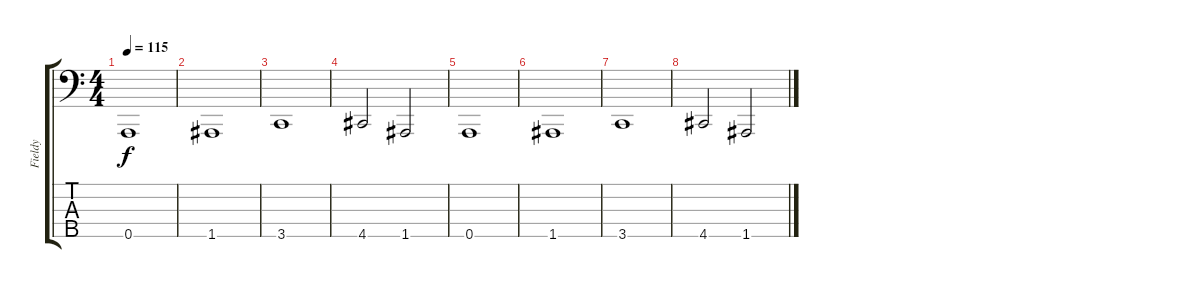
\track ("Fieldy" "Fieldy") {instrument electricbassfinger}
\staff {score tabs}
\tuning (F2 C2 G1 D1 A0) {hide}
\ts (4 4)
\tempo 115
\clef f4
\ks c
0.5.1{dy f} |
1.5.1 |
3.5.1 |
4.5.2 1.5.2 |
0.5.1 |
1.5.1 |
3.5.1 |
4.5.2 1.5.2
